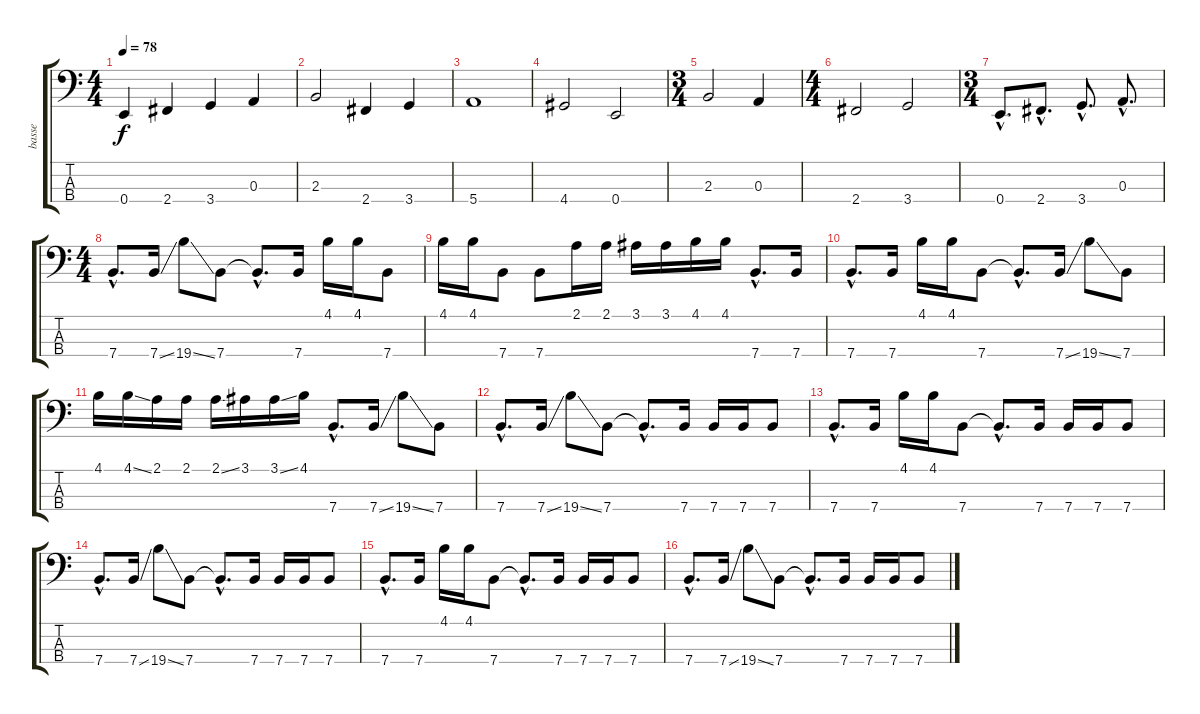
\track ("basse" "basse") {instrument electricbassfinger}
\staff {score tabs}
\tuning (G2 D2 A1 E1) {hide}
\ts (4 4)
\tempo 78
\clef f4
\ks c
0.4.4{dy f} 2.4.4 3.4.4 0.3.4 |
2.3.2 2.4.4 3.4.4 |
5.4.1 |
4.4.2 0.4.2 |
\ts (3 4)
2.3.2 0.3.4 |
\ts (4 4)
2.4.2 3.4.2 |
\ts (3 4)
0.4{hac}.8{d} 2.4{hac}.8{d} 3.4{hac}.8{d} 0.3{hac}.8{d} |
\ts (4 4)
7.4{hac}.8{d} 7.4{ss}.16 19.4{ss}.8 7.4.8 7.4{hac t}.8{d} 7.4.16 4.1.16 4.1.16 7.4.8 |
4.1.16 4.1.16 7.4.8 7.4.8 2.1.16 2.1.16 3.1.16 3.1.16 4.1.16 4.1.16 7.4{hac}.8{d} 7.4.16 |
7.4{hac}.8{d} 7.4.16 4.1.16 4.1.16 7.4.8 7.4{hac t}.8{d} 7.4{ss}.16 19.4{ss}.8 7.4.8 |
4.1.16 4.1{ss}.16 2.1.16 2.1.16 2.1{ss}.16 3.1.16 3.1{ss}.16 4.1.16 7.4{hac}.8{d} 7.4{ss}.16 19.4{ss}.8 7.4.8 |
7.4{hac}.8{d} 7.4{ss}.16 19.4{ss}.8 7.4.8 7.4{hac t}.8{d} 7.4.16 7.4.16 7.4.16 7.4.8 |
7.4{hac}.8{d} 7.4.16 4.1.16 4.1.16 7.4.8 7.4{hac t}.8{d} 7.4.16 7.4.16 7.4.16 7.4.8 |
7.4{hac}.8{d} 7.4{ss}.16 19.4{ss}.8 7.4.8 7.4{hac t}.8{d} 7.4.16 7.4.16 7.4.16 7.4.8 |
7.4{hac}.8{d} 7.4.16 4.1.16 4.1.16 7.4.8 7.4{hac t}.8{d} 7.4.16 7.4.16 7.4.16 7.4.8 |
7.4{hac}.8{d} 7.4{ss}.16 19.4{ss}.8 7.4.8 7.4{hac t}.8{d} 7.4.16 7.4.16 7.4.16 7.4.8
